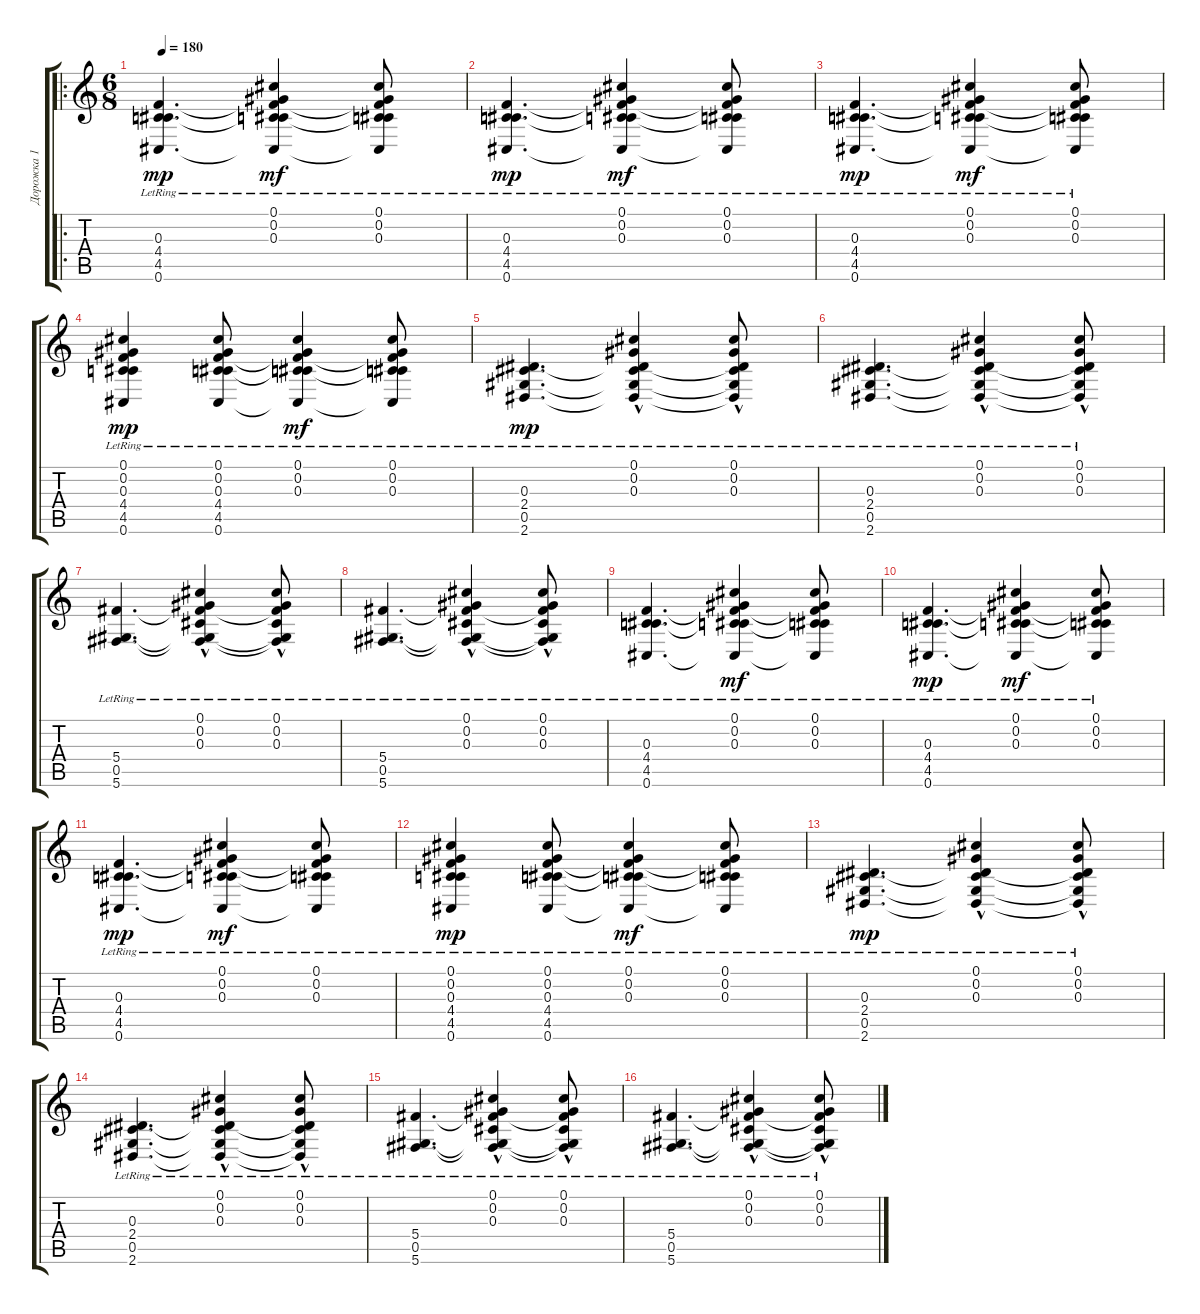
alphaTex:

\track ("Дорожка 1" "Дорожка 1") {instrument acousticguitarsteel}
\staff {score tabs}
\tuning (Db4 Ab3 Db3 Db3 Ab2 Db2) {hide}
\ro
\ts (6 8)
\tempo 180
\clef g2
\ks c
(0.3{lr} 4.4{lr} 4.5{lr} 0.6{lr}).4{d dy mp} (0.1{lr} 0.2{lr} 0.3{lr} 4.4{t} 4.5{t} 0.6{t}).4{dy mf} (0.1{lr} 0.2{lr} 0.3{lr} 4.4{t} 4.5{t} 0.6{t}).8 |
(0.3{lr} 4.4{lr} 4.5{lr} 0.6{lr}).4{d dy mp} (0.1{lr} 0.2{lr} 0.3{lr} 4.4{t} 4.5{t} 0.6{t}).4{dy mf} (0.1{lr} 0.2{lr} 0.3{lr} 4.4{t} 4.5{t} 0.6{t}).8 |
(0.3{lr} 4.4{lr} 4.5{lr} 0.6{lr}).4{d dy mp} (0.1{lr} 0.2{lr} 0.3{lr} 4.4{t} 4.5{t} 0.6{t}).4{dy mf} (0.1{lr} 0.2{lr} 0.3{lr} 4.4{t} 4.5{t} 0.6{t}).8 |
(0.1{lr} 0.2{lr} 0.3{lr} 4.4{lr} 4.5{lr} 0.6{lr}).4{dy mp} (0.1{lr} 0.2{lr} 0.3{lr} 4.4{lr} 4.5{lr} 0.6{lr}).8 (0.1{lr} 0.2{lr} 0.3{lr} 4.4{t} 4.5{t} 0.6{t}).4{dy mf} (0.1{lr} 0.2{lr} 0.3{lr} 4.4{t} 4.5{t} 0.6{t}).8 |
(0.3 2.4{lr} 0.5 2.6{lr}).4{d dy mp} (0.1{hac lr} 0.2{lr} 0.3{lr} 2.4{t} 0.5{t} 2.6{t}).4 (0.1{hac lr} 0.2{lr} 0.3{lr} 2.4{t} 0.5{t} 2.6{t}).8 |
(0.3 2.4{lr} 0.5 2.6{lr}).4{d} (0.1{hac lr} 0.2{lr} 0.3{lr} 2.4{t} 0.5{t} 2.6{t}).4 (0.1{hac lr} 0.2{lr} 0.3{lr} 2.4{t} 0.5{t} 2.6{t}).8 |
(5.4{lr} 0.5 5.6{lr}).4{d} (0.1{hac lr} 0.2{lr} 0.3{lr} 5.4{t} 0.5{t} 5.6{t}).4 (0.1{hac lr} 0.2{lr} 0.3{lr} 5.4{t} 0.5{t} 5.6{t}).8 |
(5.4{lr} 0.5 5.6{lr}).4{d} (0.1{hac lr} 0.2{lr} 0.3{lr} 5.4{t} 0.5{t} 5.6{t}).4 (0.1{hac lr} 0.2{lr} 0.3{lr} 5.4{t} 0.5{t} 5.6{t}).8 |
(0.3{lr} 4.4{lr} 4.5{lr} 0.6{lr}).4{d} (0.1{lr} 0.2{lr} 0.3{lr} 4.4{t} 4.5{t} 0.6{t}).4{dy mf} (0.1{lr} 0.2{lr} 0.3{lr} 4.4{t} 4.5{t} 0.6{t}).8 |
(0.3{lr} 4.4{lr} 4.5{lr} 0.6{lr}).4{d dy mp} (0.1{lr} 0.2{lr} 0.3{lr} 4.4{t} 4.5{t} 0.6{t}).4{dy mf} (0.1{lr} 0.2{lr} 0.3{lr} 4.4{t} 4.5{t} 0.6{t}).8 |
(0.3{lr} 4.4{lr} 4.5{lr} 0.6{lr}).4{d dy mp} (0.1{lr} 0.2{lr} 0.3{lr} 4.4{t} 4.5{t} 0.6{t}).4{dy mf} (0.1{lr} 0.2{lr} 0.3{lr} 4.4{t} 4.5{t} 0.6{t}).8 |
(0.1{lr} 0.2{lr} 0.3{lr} 4.4{lr} 4.5{lr} 0.6{lr}).4{dy mp} (0.1{lr} 0.2{lr} 0.3{lr} 4.4{lr} 4.5{lr} 0.6{lr}).8 (0.1{lr} 0.2{lr} 0.3{lr} 4.4{t} 4.5{t} 0.6{t}).4{dy mf} (0.1{lr} 0.2{lr} 0.3{lr} 4.4{t} 4.5{t} 0.6{t}).8 |
(0.3 2.4{lr} 0.5 2.6{lr}).4{d dy mp} (0.1{hac lr} 0.2{lr} 0.3{lr} 2.4{t} 0.5{t} 2.6{t}).4 (0.1{hac lr} 0.2{lr} 0.3{lr} 2.4{t} 0.5{t} 2.6{t}).8 |
(0.3 2.4{lr} 0.5 2.6{lr}).4{d} (0.1{hac lr} 0.2{lr} 0.3{lr} 2.4{t} 0.5{t} 2.6{t}).4 (0.1{hac lr} 0.2{lr} 0.3{lr} 2.4{t} 0.5{t} 2.6{t}).8 |
(5.4{lr} 0.5 5.6{lr}).4{d} (0.1{hac lr} 0.2{lr} 0.3{lr} 5.4{t} 0.5{t} 5.6{t}).4 (0.1{hac lr} 0.2{lr} 0.3{lr} 5.4{t} 0.5{t} 5.6{t}).8 |
(5.4{lr} 0.5 5.6{lr}).4{d} (0.1{hac lr} 0.2{lr} 0.3{lr} 5.4{t} 0.5{t} 5.6{t}).4 (0.1{hac lr} 0.2{lr} 0.3{lr} 5.4{t} 0.5{t} 5.6{t}).8
